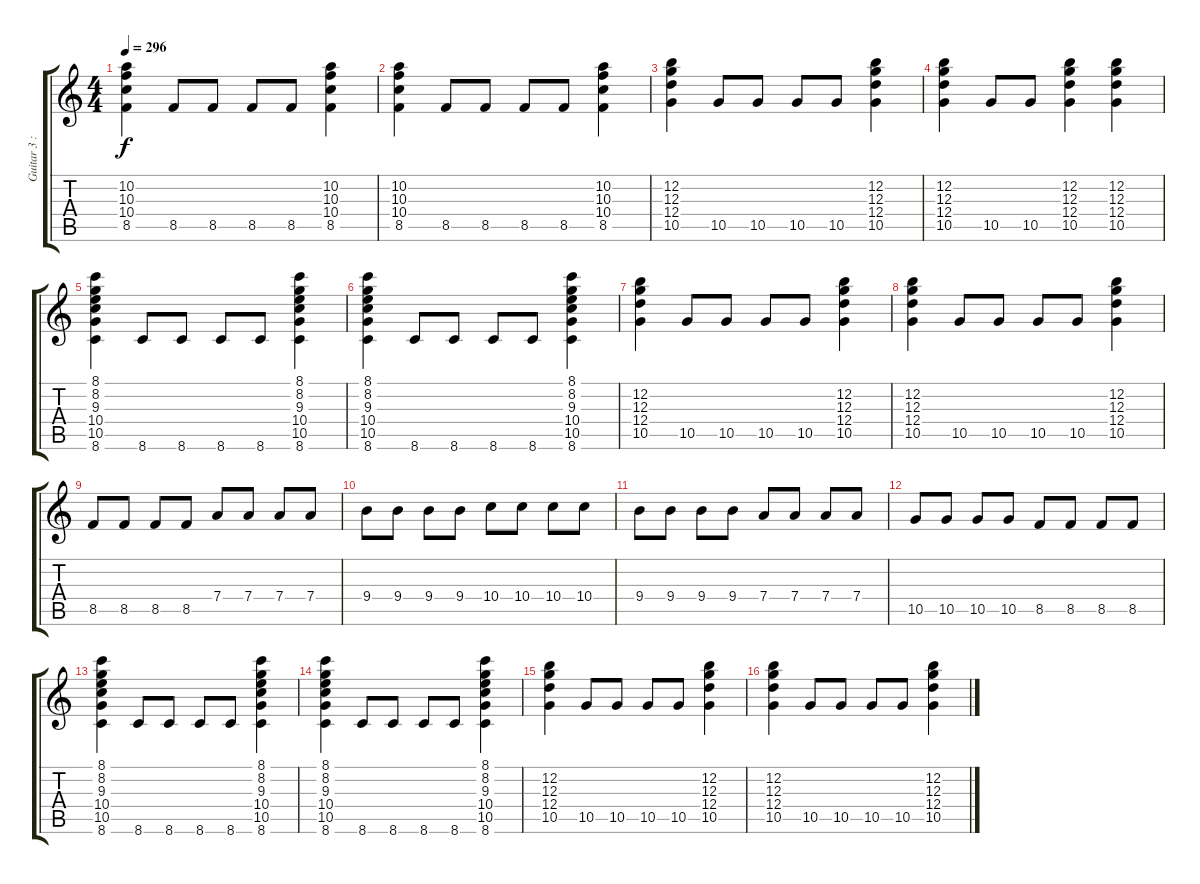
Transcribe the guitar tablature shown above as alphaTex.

\track ("Guitar 3 : Rafael" "Guitar 3 :") {instrument overdrivenguitar}
\staff {score tabs}
\tuning (E4 B3 G3 D3 A2 E2) {hide}
\ts (4 4)
\tempo 296
\clef g2
\ks c
(10.2 10.3 10.4 8.5).4{dy f} 8.5.8 8.5.8 8.5.8 8.5.8 (10.2 10.3 10.4 8.5).4 |
(10.2 10.3 10.4 8.5).4 8.5.8 8.5.8 8.5.8 8.5.8 (10.2 10.3 10.4 8.5).4 |
(12.2 12.3 12.4 10.5).4 10.5.8 10.5.8 10.5.8 10.5.8 (12.2 12.3 12.4 10.5).4 |
(12.2 12.3 12.4 10.5).4 10.5.8 10.5.8 (12.2 12.3 12.4 10.5).4 (12.2 12.3 12.4 10.5).4 |
(8.1 8.2 9.3 10.4 10.5 8.6).4 8.6.8 8.6.8 8.6.8 8.6.8 (8.1 8.2 9.3 10.4 10.5 8.6).4 |
(8.1 8.2 9.3 10.4 10.5 8.6).4 8.6.8 8.6.8 8.6.8 8.6.8 (8.1 8.2 9.3 10.4 10.5 8.6).4 |
(12.2 12.3 12.4 10.5).4 10.5.8 10.5.8 10.5.8 10.5.8 (12.2 12.3 12.4 10.5).4 |
(12.2 12.3 12.4 10.5).4 10.5.8 10.5.8 10.5.8 10.5.8 (12.2 12.3 12.4 10.5).4 |
8.5.8 8.5.8 8.5.8 8.5.8 7.4.8 7.4.8 7.4.8 7.4.8 |
9.4.8 9.4.8 9.4.8 9.4.8 10.4.8 10.4.8 10.4.8 10.4.8 |
9.4.8 9.4.8 9.4.8 9.4.8 7.4.8 7.4.8 7.4.8 7.4.8 |
10.5.8 10.5.8 10.5.8 10.5.8 8.5.8 8.5.8 8.5.8 8.5.8 |
(8.1 8.2 9.3 10.4 10.5 8.6).4 8.6.8 8.6.8 8.6.8 8.6.8 (8.1 8.2 9.3 10.4 10.5 8.6).4 |
(8.1 8.2 9.3 10.4 10.5 8.6).4 8.6.8 8.6.8 8.6.8 8.6.8 (8.1 8.2 9.3 10.4 10.5 8.6).4 |
(12.2 12.3 12.4 10.5).4 10.5.8 10.5.8 10.5.8 10.5.8 (12.2 12.3 12.4 10.5).4 |
(12.2 12.3 12.4 10.5).4 10.5.8 10.5.8 10.5.8 10.5.8 (12.2 12.3 12.4 10.5).4
